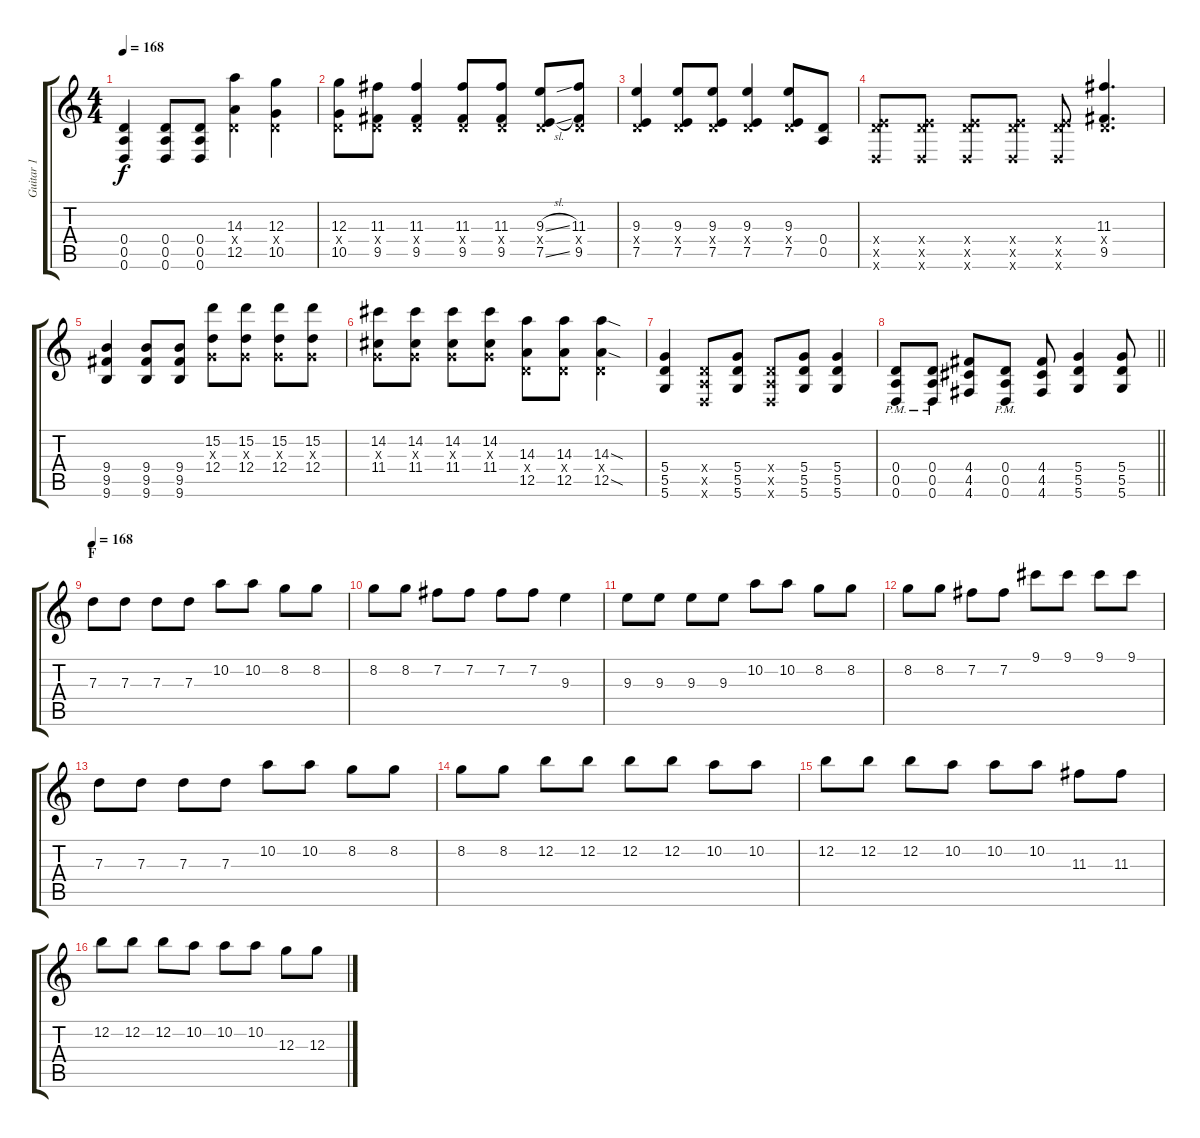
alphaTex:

\track ("Guitar 1" "Guitar 1") {instrument distortionguitar}
\staff {score tabs}
\tuning (E4 B3 G3 D3 A2 D2) {hide}
\ts (4 4)
\tempo 168
\clef g2
\ks c
(0.4 0.5 0.6).4{dy f} (0.4 0.5 0.6).8 (0.4 0.5 0.6).8 (14.3 0.4{x} 12.5).4 (12.3 0.4{x} 10.5).4 |
(12.3 0.4{x} 10.5).8 (11.3 0.4{x} 9.5).8 (11.3 0.4{x} 9.5).4 (11.3 0.4{x} 9.5).8 (11.3 0.4{x} 9.5).8 (9.3{sl} 0.4{x} 7.5{sl}).8 (11.3 0.4{x} 9.5).8 |
(9.3 0.4{x} 7.5).4 (9.3 0.4{x} 7.5).8 (9.3 0.4{x} 7.5).8 (9.3 0.4{x} 7.5).4 (9.3 0.4{x} 7.5).8 (0.4 0.5).8 |
(0.4{x} 7.5{x} 0.6{x}).8 (0.4{x} 7.5{x} 0.6{x}).8 (0.4{x} 7.5{x} 0.6{x}).8 (0.4{x} 7.5{x} 0.6{x}).8 (0.4{x} 7.5{x} 0.6{x}).8 (11.3 0.4{x} 9.5).4{d} |
(9.4 9.5 9.6).4 (9.4 9.5 9.6).8 (9.4 9.5 9.6).8 (15.2 0.3{x} 12.4).8 (15.2 0.3{x} 12.4).8 (15.2 0.3{x} 12.4).8 (15.2 0.3{x} 12.4).8 |
(14.2 0.3{x} 11.4).8 (14.2 0.3{x} 11.4).8 (14.2 0.3{x} 11.4).8 (14.2 0.3{x} 11.4).8 (14.3 0.4{x} 12.5).8 (14.3 0.4{x} 12.5).8 (14.3{sod} 0.4{x} 12.5{sod}).4 |
(5.4 5.5 5.6).4 (0.4{x} 0.5{x} 0.6{x}).8 (5.4 5.5 5.6).8 (0.4{x} 0.5{x} 0.6{x}).8 (5.4 5.5 5.6).8 (5.4 5.5 5.6).4 |
\barLineRight lightlight
(0.4{pm} 0.5{pm} 0.6{pm}).8 (0.4{pm} 0.5{pm} 0.6{pm}).8 (4.4 4.5 4.6).8 (0.4{pm} 0.5{pm} 0.6{pm}).8 (4.4 4.5 4.6).8 (5.4 5.5 5.6).4 (5.4 5.5 5.6).8 |
\section ("" "F")
\tempo 168
7.3.8 7.3.8 7.3.8 7.3.8 10.2.8 10.2.8 8.2.8 8.2.8 |
8.2.8 8.2.8 7.2.8 7.2.8 7.2.8 7.2.8 9.3.4 |
9.3.8 9.3.8 9.3.8 9.3.8 10.2.8 10.2.8 8.2.8 8.2.8 |
8.2.8 8.2.8 7.2.8 7.2.8 9.1.8 9.1.8 9.1.8 9.1.8 |
7.3.8 7.3.8 7.3.8 7.3.8 10.2.8 10.2.8 8.2.8 8.2.8 |
8.2.8 8.2.8 12.2.8 12.2.8 12.2.8 12.2.8 10.2.8 10.2.8 |
12.2.8 12.2.8 12.2.8 10.2.8 10.2.8 10.2.8 11.3.8 11.3.8 |
12.2.8 12.2.8 12.2.8 10.2.8 10.2.8 10.2.8 12.3.8 12.3.8
